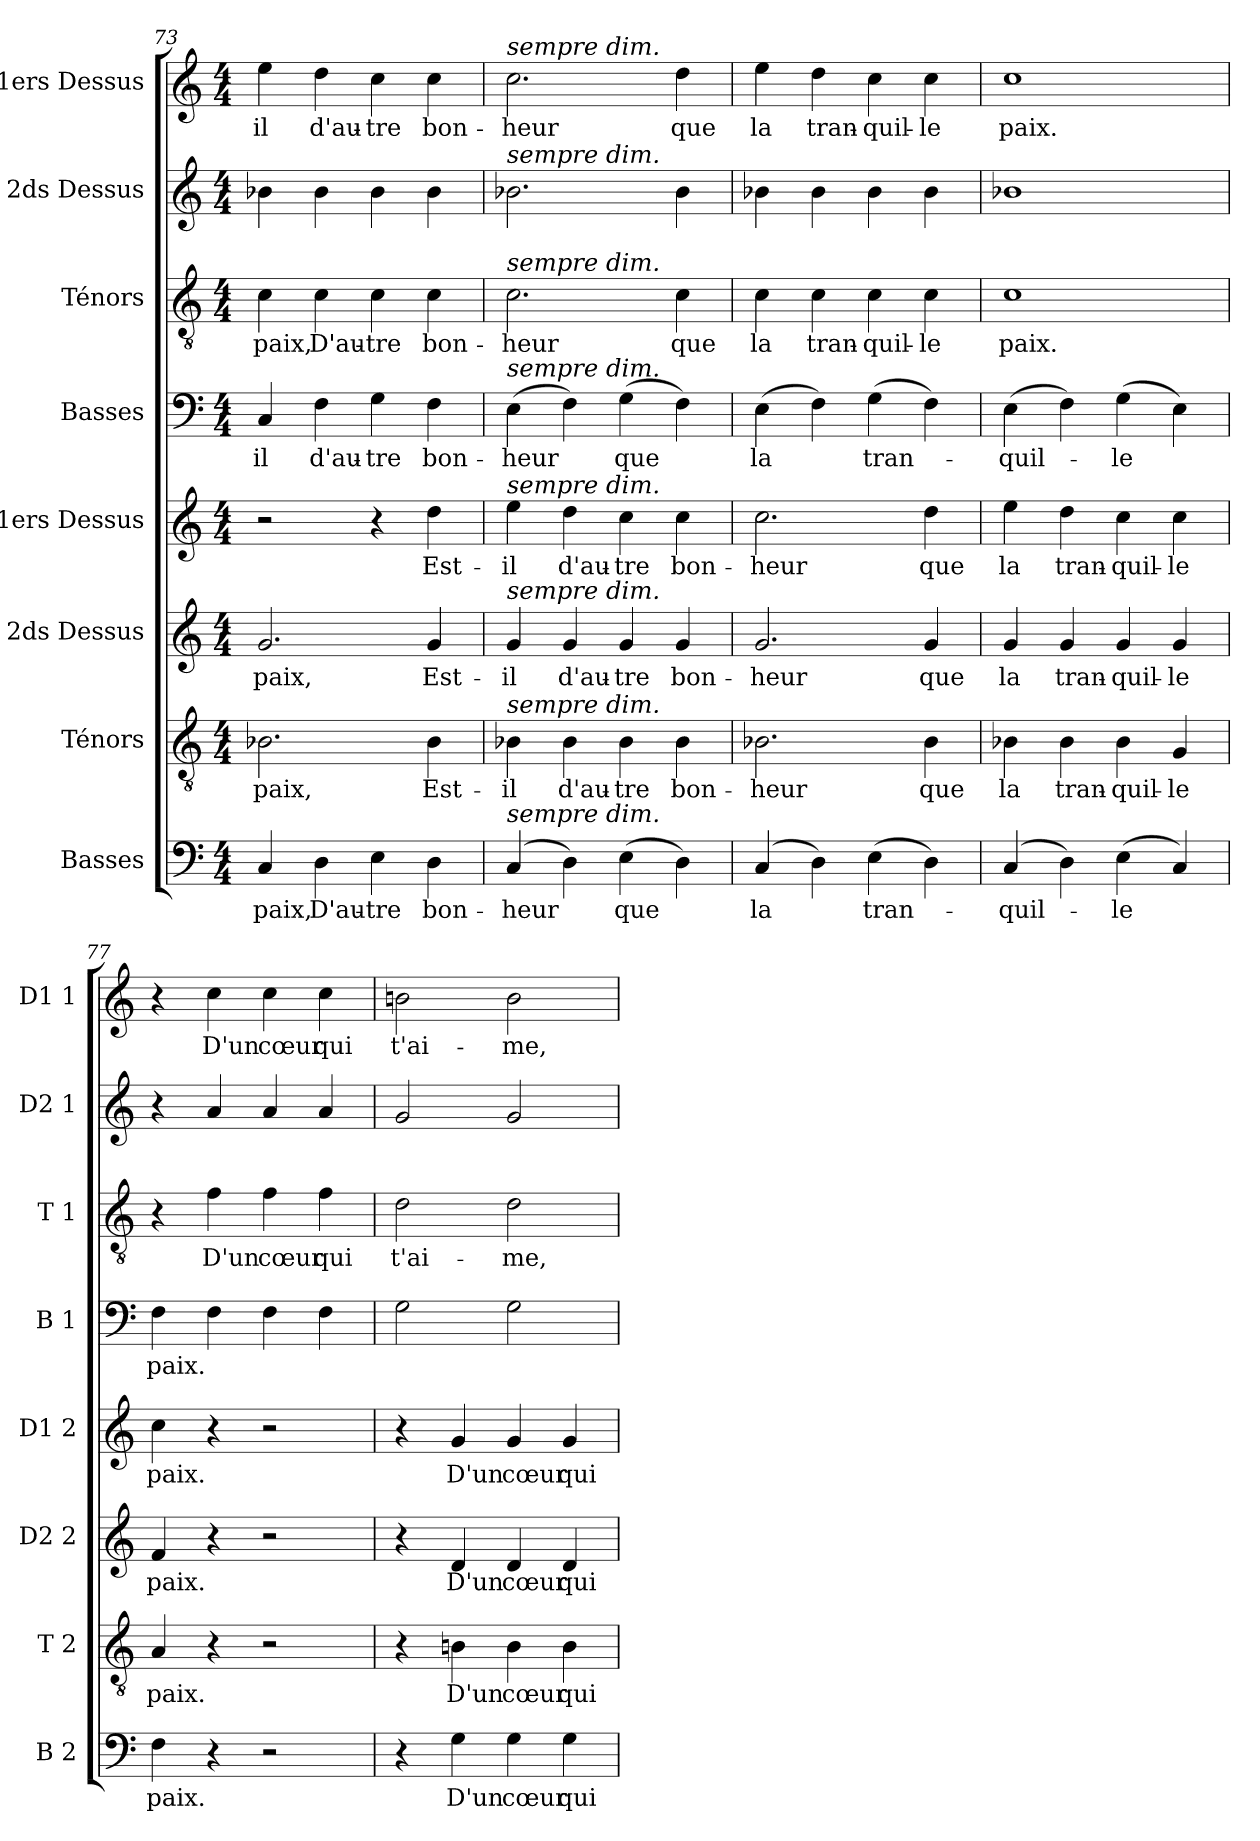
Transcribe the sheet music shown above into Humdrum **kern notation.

**kern	**text	**kern	**text	**kern	**text	**kern	**text	**kern	**text	**kern	**text	**kern	**kern	**text
*part8	*part8	*part7	*part7	*part6	*part6	*part5	*part5	*part4	*part4	*part3	*part3	*part2	*part1	*part1
*staff8	*staff8	*staff7	*staff7	*staff6	*staff6	*staff5	*staff5	*staff4	*staff4	*staff3	*staff3	*staff2	*staff1	*staff1
*I"Basses	*	*I"Ténors	*	*I"2ds Dessus	*	*I"1ers Dessus	*	*I"Basses	*	*I"Ténors	*	*I"2ds Dessus	*I"1ers Dessus	*
*I'B 2	*	*I'T 2	*	*I'D2 2	*	*I'D1 2	*	*I'B 1	*	*I'T 1	*	*I'D2 1	*I'D1 1	*
!!LO:LB:g=z
*clefF4	*	*clefGv2	*	*clefG2	*	*clefG2	*	*clefF4	*	*clefGv2	*	*clefG2	*clefG2	*
*k[]	*	*k[]	*	*k[]	*	*k[]	*	*k[]	*	*k[]	*	*k[]	*k[]	*
*M4/4	*	*M4/4	*	*M4/4	*	*M4/4	*	*M4/4	*	*M4/4	*	*M4/4	*M4/4	*
=73	=73	=73	=73	=73	=73	=73	=73	=73	=73	=73	=73	=73	=73	=73
4C/	paix,	2.B-X\	paix,	2.g/	paix,	2r	.	4C/	-il	4c\	paix,	4b-X\	4ee\	-il
4D\	D'au-	.	.	.	.	.	.	4F\	d'au-	4c\	D'au-	4b-\	4dd\	d'au-
4E\	-tre	.	.	.	.	4r	.	4G\	-tre	4c\	-tre	4b-\	4cc\	-tre
4D\	bon-	4B-\	Est-	4g/	Est-	4dd\	Est-	4F\	bon-	4c\	bon-	4b-\	4cc\	bon-
=74	=74	=74	=74	=74	=74	=74	=74	=74	=74	=74	=74	=74	=74	=74
!	!	!	!	!	!	!	!	!	!	!	!	!	!LO:TX:a:i:t=sempre dim.	!
!	!	!	!	!	!	!	!	!	!	!	!	!LO:TX:a:i:t=sempre dim.	!	!
!	!	!	!	!	!	!	!	!	!	!LO:TX:a:i:t=sempre dim.	!	!	!	!
!	!	!	!	!	!	!	!	!LO:TX:a:i:t=sempre dim.	!	!	!	!	!	!
!	!	!	!	!	!	!LO:TX:a:i:t=sempre dim.	!	!	!	!	!	!	!	!
!	!	!	!	!LO:TX:a:i:t=sempre dim.	!	!	!	!	!	!	!	!	!	!
!	!	!LO:TX:a:i:t=sempre dim.	!	!	!	!	!	!	!	!	!	!	!	!
!LO:TX:a:i:t=sempre dim.	!	!	!	!	!	!	!	!	!	!	!	!	!	!
(4C/	-heur	4B-X\	-il	4g/	-il	4ee\	-il	(4E\	-heur	2.c\	-heur	2.b-X\	2.cc\	-heur
4D\)	.	4B-\	d'au-	4g/	d'au-	4dd\	d'au-	4F\)	.	.	.	.	.	.
(4E\	que	4B-\	-tre	4g/	-tre	4cc\	-tre	(4G\	que	.	.	.	.	.
4D\)	.	4B-\	bon-	4g/	bon-	4cc\	bon-	4F\)	.	4c\	que	4b-\	4dd\	que
=75	=75	=75	=75	=75	=75	=75	=75	=75	=75	=75	=75	=75	=75	=75
(4C/	la	2.B-X\	-heur	2.g/	-heur	2.cc\	-heur	(4E\	la	4c\	la	4b-X\	4ee\	la
4D\)	.	.	.	.	.	.	.	4F\)	.	4c\	tran-	4b-\	4dd\	tran-
(4E\	tran-	.	.	.	.	.	.	(4G\	tran-	4c\	-quil-	4b-\	4cc\	-quil-
4D\)	.	4B-\	que	4g/	que	4dd\	que	4F\)	.	4c\	-le	4b-\	4cc\	-le
=76	=76	=76	=76	=76	=76	=76	=76	=76	=76	=76	=76	=76	=76	=76
(4C/	-quil-	4B-X\	la	4g/	la	4ee\	la	(4E\	-quil-	1c	paix.	1b-X	1cc	paix.
4D\)	.	4B-\	tran-	4g/	tran-	4dd\	tran-	4F\)	.	.	.	.	.	.
(4E\	-le	4B-\	-quil-	4g/	-quil-	4cc\	-quil-	(4G\	-le	.	.	.	.	.
4C/)	.	4G/	-le	4g/	-le	4cc\	-le	4E\)	.	.	.	.	.	.
=77	=77	=77	=77	=77	=77	=77	=77	=77	=77	=77	=77	=77	=77	=77
4F\	paix.	4A/	paix.	4f/	paix.	4cc\	paix.	4F\	paix.	4r	.	4r	4r	.
4r	.	4r	.	4r	.	4r	.	4F\	.	4f\	D'un	4a/	4cc\	D'un
2r	.	2r	.	2r	.	2r	.	4F\	.	4f\	cœur	4a/	4cc\	cœur
.	.	.	.	.	.	.	.	4F\	.	4f\	qui	4a/	4cc\	qui
!!LO:PB:g=z
=78	=78	=78	=78	=78	=78	=78	=78	=78	=78	=78	=78	=78	=78	=78
4r	.	4r	.	4r	.	4r	.	2G\	.	2d\	t'ai-	2g/	2bn\	t'ai-
4G\	D'un	4Bn\	D'un	4d/	D'un	4g/	D'un	.	.	.	.	.	.	.
4G\	cœur	4B\	cœur	4d/	cœur	4g/	cœur	2G\	.	2d\	-me,	2g/	2b\	-me,
4G\	qui	4B\	qui	4d/	qui	4g/	qui	.	.	.	.	.	.	.
=	=	=	=	=	=	=	=	=	=	=	=	=	=	=
*-	*-	*-	*-	*-	*-	*-	*-	*-	*-	*-	*-	*-	*-	*-
